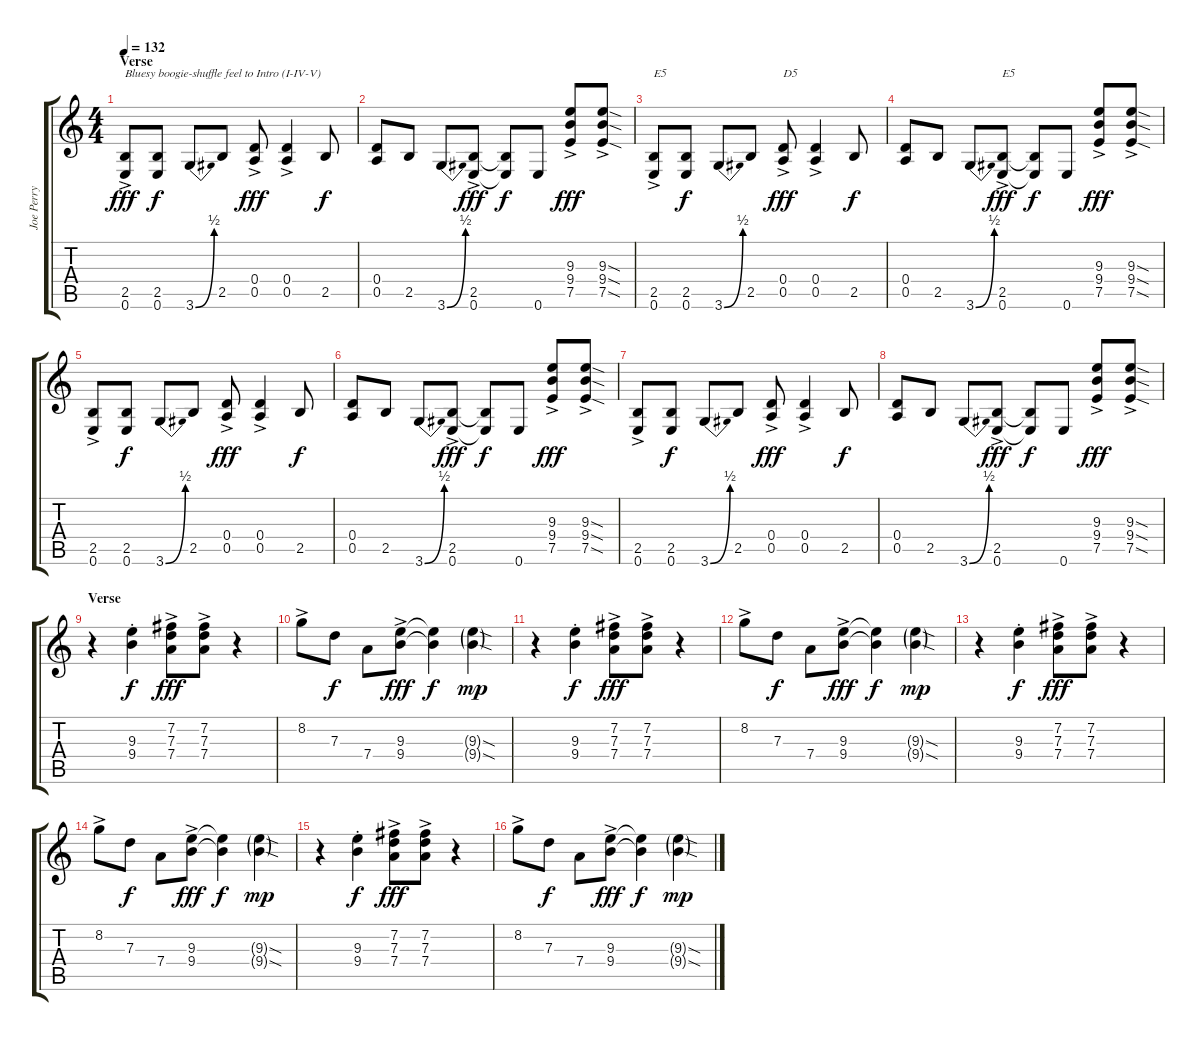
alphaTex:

\track ("Joe Perry" "Joe Perry") {instrument overdrivenguitar}
\staff {score tabs}
\tuning (E4 B3 G3 D3 A2 E2) {hide}
\ts (4 4)
\section ("" "Verse")
\tempo 132
\clef g2
\ks c
(2.5{ac} 0.6{ac}).8{txt "Bluesy boogie-shuffle feel to Intro (I-IV-V)" dy fff instrument overdrivenguitar} (2.5 0.6).8{dy f} 3.6{be (bend 0 0 60 2)}.8 2.5.8 (0.4{ac} 0.5{ac}).8{dy fff} (0.4{ac} 0.5{ac}).4 2.5.8{dy f} |
(0.4 0.5).8 2.5.8 3.6{be (bend 0 0 60 2)}.8 (2.5{ac} 0.6{ac}).8{dy fff} (2.5{t} 0.6{t}).8{dy f} 0.6.8 (9.3{ac} 9.4{ac} 7.5{ac}).8{dy fff} (9.3{sod ac} 9.4{sod ac} 7.5{sod ac}).8 |
(2.5{ac} 0.6{ac}).8{txt "E5"} (2.5 0.6).8{dy f} 3.6{be (bend 0 0 60 2)}.8 2.5.8 (0.4{ac} 0.5{ac}).8{txt "D5" dy fff} (0.4{ac} 0.5{ac}).4 2.5.8{dy f} |
(0.4 0.5).8 2.5.8 3.6{be (bend 0 0 60 2)}.8 (2.5{ac} 0.6{ac}).8{txt "E5" dy fff} (2.5{t} 0.6{t}).8{dy f} 0.6.8 (9.3{ac} 9.4{ac} 7.5{ac}).8{dy fff} (9.3{sod ac} 9.4{sod ac} 7.5{sod ac}).8 |
(2.5{ac} 0.6{ac}).8 (2.5 0.6).8{dy f} 3.6{be (bend 0 0 60 2)}.8 2.5.8 (0.4{ac} 0.5{ac}).8{dy fff} (0.4{ac} 0.5{ac}).4 2.5.8{dy f} |
(0.4 0.5).8 2.5.8 3.6{be (bend 0 0 60 2)}.8 (2.5{ac} 0.6{ac}).8{dy fff} (2.5{t} 0.6{t}).8{dy f} 0.6.8 (9.3{ac} 9.4{ac} 7.5{ac}).8{dy fff} (9.3{sod ac} 9.4{sod ac} 7.5{sod ac}).8 |
(2.5{ac} 0.6{ac}).8 (2.5 0.6).8{dy f} 3.6{be (bend 0 0 60 2)}.8 2.5.8 (0.4{ac} 0.5{ac}).8{dy fff} (0.4{ac} 0.5{ac}).4 2.5.8{dy f} |
(0.4 0.5).8 2.5.8 3.6{be (bend 0 0 60 2)}.8 (2.5{ac} 0.6{ac}).8{dy fff} (2.5{t} 0.6{t}).8{dy f} 0.6.8 (9.3{ac} 9.4{ac} 7.5{ac}).8{dy fff} (9.3{sod ac} 9.4{sod ac} 7.5{sod ac}).8 |
\section ("" "Verse")
r.4 (9.3{st} 9.4{st}).4{dy f} (7.2{ac} 7.3{ac} 7.4{ac}).8{dy fff} (7.2{ac} 7.3{ac} 7.4{ac}).8 r.4 |
8.2{ac}.8 7.3.8{dy f} 7.4.8 (9.3{ac} 9.4{ac}).8{dy fff} (9.3{t} 9.4{t}).4{dy f} (9.3{sod g} 9.4{sod g}).4{dy mp} |
r.4 (9.3{st} 9.4{st}).4{dy f} (7.2{ac} 7.3{ac} 7.4{ac}).8{dy fff} (7.2{ac} 7.3{ac} 7.4{ac}).8 r.4 |
8.2{ac}.8 7.3.8{dy f} 7.4.8 (9.3{ac} 9.4{ac}).8{dy fff} (9.3{t} 9.4{t}).4{dy f} (9.3{sod g} 9.4{sod g}).4{dy mp} |
r.4 (9.3{st} 9.4{st}).4{dy f} (7.2{ac} 7.3{ac} 7.4{ac}).8{dy fff} (7.2{ac} 7.3{ac} 7.4{ac}).8 r.4 |
8.2{ac}.8 7.3.8{dy f} 7.4.8 (9.3{ac} 9.4{ac}).8{dy fff} (9.3{t} 9.4{t}).4{dy f} (9.3{sod g} 9.4{sod g}).4{dy mp} |
r.4 (9.3{st} 9.4{st}).4{dy f} (7.2{ac} 7.3{ac} 7.4{ac}).8{dy fff} (7.2{ac} 7.3{ac} 7.4{ac}).8 r.4 |
8.2{ac}.8 7.3.8{dy f} 7.4.8 (9.3{ac} 9.4{ac}).8{dy fff} (9.3{t} 9.4{t}).4{dy f} (9.3{sod g} 9.4{sod g}).4{dy mp}
